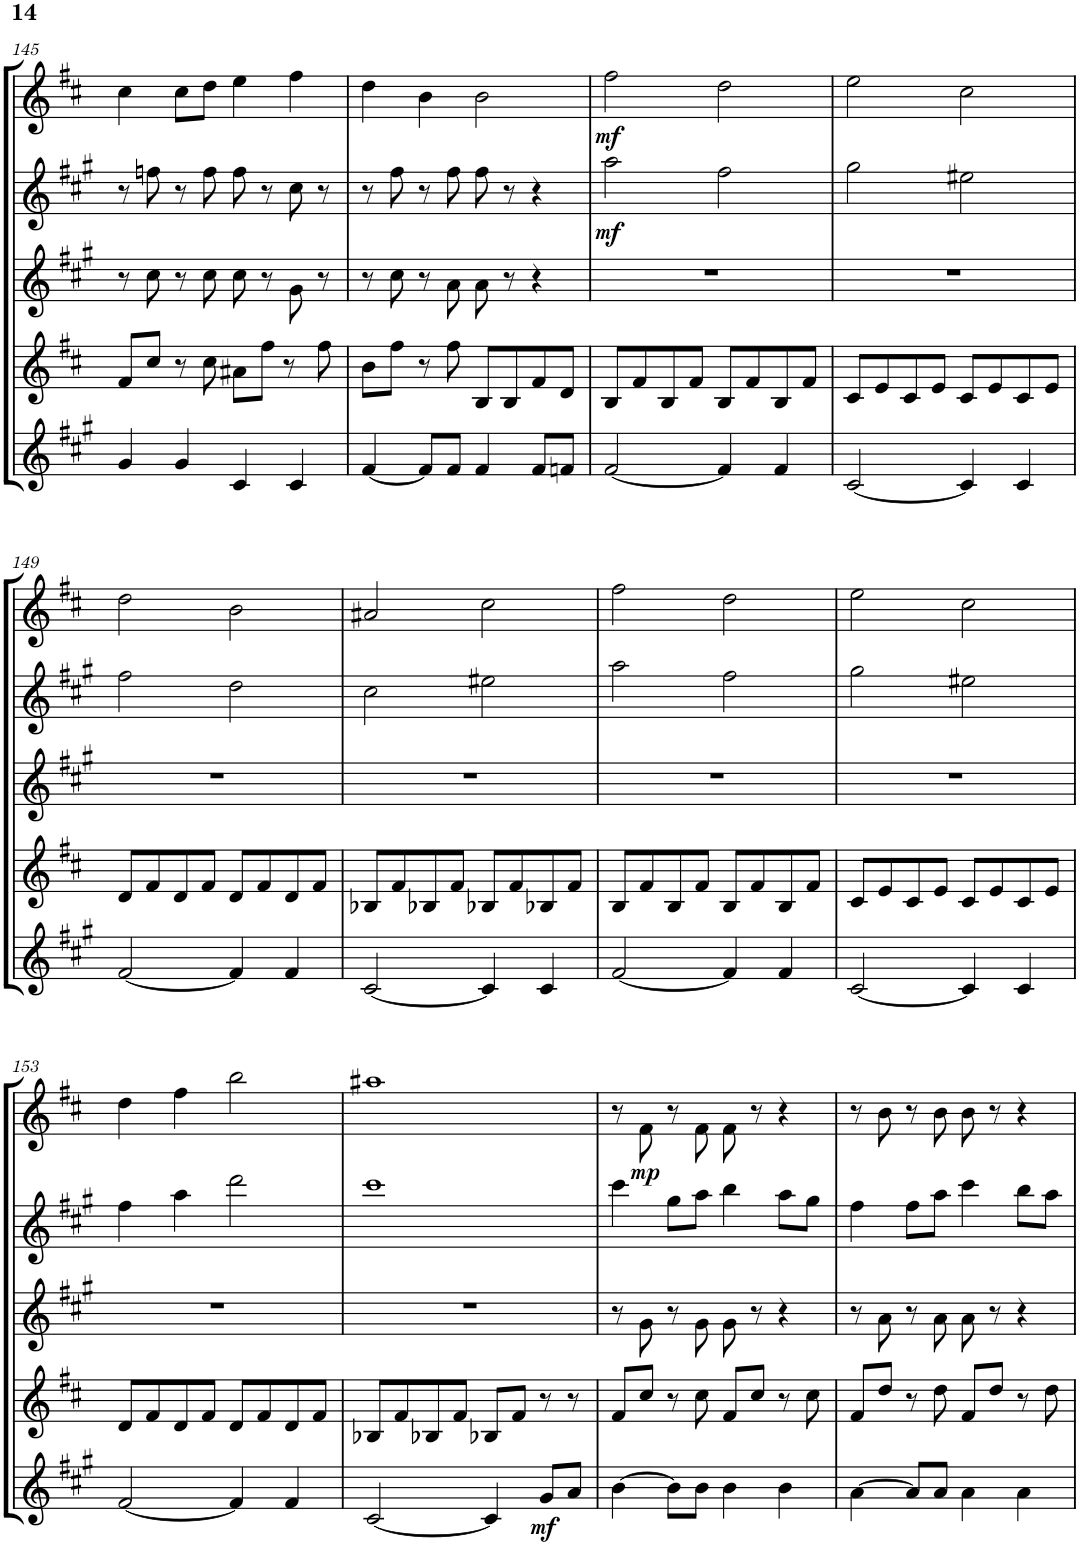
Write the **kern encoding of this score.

**kern	**dynam	**kern	**kern	**kern	**dynam	**kern	**dynam
*part5	*part5	*part4	*part3	*part2	*part2	*part1	*part1
*staff5	*staff5	*staff4	*staff3	*staff2	*staff2	*staff1	*staff1
*I"Baritone Saxophone	*	*I"Tenor Saxophone	*I"Alto Saxophone	*I"Alto Saxophone	*	*I"Soprano Saxophone	*
*I'Bar Sax	*	*I'T Sax	*I'A Sax	*I'A Sax	*	*I'S Sax	*
!!LO:PB:g=z
*clefG2	*	*clefG2	*clefG2	*clefG2	*	*clefG2	*
*Trd12c21	*	*Trd8c14	*Trd5c9	*Trd5c9	*	*Trd1c2	*
*k[f#c#g#]	*	*k[f#c#]	*k[f#c#g#]	*k[f#c#g#]	*	*k[f#c#]	*
*M4/4	*	*M4/4	*M4/4	*M4/4	*	*M4/4	*
=145	=145	=145	=145	=145	=145	=145	=145
4g#/	.	8f#/L	8r	8r	.	4cc#\	.
.	.	8cc#/J	8cc#\	8ffn\	.	.	.
4g#/	.	8r	8r	8r	.	8cc#\L	.
.	.	8cc#\	8cc#\	8ff\	.	8dd\J	.
4c#/	.	8a#X\L	8cc#\	8ff\	.	4ee\	.
.	.	8ff#\J	8r	8r	.	.	.
4c#/	.	8r	8g#\	8cc#\	.	4ff#\	.
.	.	8ff#\	8r	8r	.	.	.
=146	=146	=146	=146	=146	=146	=146	=146
[4f#/	.	8b\L	8r	8r	.	4dd\	.
.	.	8ff#\J	8cc#\	8ff#\	.	.	.
8f#/L]	.	8r	8r	8r	.	4b\	.
8f#/J	.	8ff#\	8a\	8ff#\	.	.	.
4f#/	.	8B/L	8a\	8ff#\	.	2b\	.
.	.	8B/	8r	8r	.	.	.
8f#/L	.	8f#/	4r	4r	.	.	.
8fn/J	.	8d/J	.	.	.	.	.
=147	=147	=147	=147	=147	=147	=147	=147
!	!	!	!	!	!LO:DY:b	!	!LO:DY:b
[2f#/	.	8B/L	1r	2aa\	mf	2ff#\	mf
.	.	8f#/	.	.	.	.	.
.	.	8B/	.	.	.	.	.
.	.	8f#/J	.	.	.	.	.
4f#/]	.	8B/L	.	2ff#\	.	2dd\	.
.	.	8f#/	.	.	.	.	.
4f#/	.	8B/	.	.	.	.	.
.	.	8f#/J	.	.	.	.	.
=148	=148	=148	=148	=148	=148	=148	=148
[2c#/	.	8c#/L	1r	2gg#\	.	2ee\	.
.	.	8e/	.	.	.	.	.
.	.	8c#/	.	.	.	.	.
.	.	8e/J	.	.	.	.	.
4c#/]	.	8c#/L	.	2ee#X\	.	2cc#\	.
.	.	8e/	.	.	.	.	.
4c#/	.	8c#/	.	.	.	.	.
.	.	8e/J	.	.	.	.	.
!!LO:LB:g=z
=149	=149	=149	=149	=149	=149	=149	=149
[2f#/	.	8d/L	1r	2ff#\	.	2dd\	.
.	.	8f#/	.	.	.	.	.
.	.	8d/	.	.	.	.	.
.	.	8f#/J	.	.	.	.	.
4f#/]	.	8d/L	.	2dd\	.	2b\	.
.	.	8f#/	.	.	.	.	.
4f#/	.	8d/	.	.	.	.	.
.	.	8f#/J	.	.	.	.	.
=150	=150	=150	=150	=150	=150	=150	=150
[2c#/	.	8B-X/L	1r	2cc#\	.	2a#X/	.
.	.	8f#/	.	.	.	.	.
.	.	8B-X/	.	.	.	.	.
.	.	8f#/J	.	.	.	.	.
4c#/]	.	8B-X/L	.	2ee#X\	.	2cc#\	.
.	.	8f#/	.	.	.	.	.
4c#/	.	8B-X/	.	.	.	.	.
.	.	8f#/J	.	.	.	.	.
=151	=151	=151	=151	=151	=151	=151	=151
[2f#/	.	8B/L	1r	2aa\	.	2ff#\	.
.	.	8f#/	.	.	.	.	.
.	.	8B/	.	.	.	.	.
.	.	8f#/J	.	.	.	.	.
4f#/]	.	8B/L	.	2ff#\	.	2dd\	.
.	.	8f#/	.	.	.	.	.
4f#/	.	8B/	.	.	.	.	.
.	.	8f#/J	.	.	.	.	.
=152	=152	=152	=152	=152	=152	=152	=152
[2c#/	.	8c#/L	1r	2gg#\	.	2ee\	.
.	.	8e/	.	.	.	.	.
.	.	8c#/	.	.	.	.	.
.	.	8e/J	.	.	.	.	.
4c#/]	.	8c#/L	.	2ee#X\	.	2cc#\	.
.	.	8e/	.	.	.	.	.
4c#/	.	8c#/	.	.	.	.	.
.	.	8e/J	.	.	.	.	.
!!LO:LB:g=z
=153	=153	=153	=153	=153	=153	=153	=153
[2f#/	.	8d/L	1r	4ff#\	.	4dd\	.
.	.	8f#/	.	.	.	.	.
.	.	8d/	.	4aa\	.	4ff#\	.
.	.	8f#/J	.	.	.	.	.
4f#/]	.	8d/L	.	2ddd\	.	2bb\	.
.	.	8f#/	.	.	.	.	.
4f#/	.	8d/	.	.	.	.	.
.	.	8f#/J	.	.	.	.	.
=154	=154	=154	=154	=154	=154	=154	=154
[2c#/	.	8B-X/L	1r	1ccc#	.	1aa#X	.
.	.	8f#/	.	.	.	.	.
.	.	8B-X/	.	.	.	.	.
.	.	8f#/J	.	.	.	.	.
4c#/]	.	8B-X/L	.	.	.	.	.
.	.	8f#/J	.	.	.	.	.
!	!LO:DY:b	!	!	!	!	!	!
8g#/L	mf	8r	.	.	.	.	.
8a/J	.	8r	.	.	.	.	.
=155	=155	=155	=155	=155	=155	=155	=155
[4b\	.	8f#/L	8r	4ccc#\	.	8r	.
!	!	!	!	!	!	!	!LO:DY:b
.	.	8cc#/J	8g#\	.	.	8f#\	mp
8b\L]	.	8r	8r	8gg#\L	.	8r	.
8b\J	.	8cc#\	8g#\	8aa\J	.	8f#\	.
4b\	.	8f#/L	8g#\	4bb\	.	8f#\	.
.	.	8cc#/J	8r	.	.	8r	.
4b\	.	8r	4r	8aa\L	.	4r	.
.	.	8cc#\	.	8gg#\J	.	.	.
=156	=156	=156	=156	=156	=156	=156	=156
[4a\	.	8f#/L	8r	4ff#\	.	8r	.
.	.	8dd/J	8a\	.	.	8b\	.
8a/L]	.	8r	8r	8ff#\L	.	8r	.
8a/J	.	8dd\	8a\	8aa\J	.	8b\	.
4a\	.	8f#/L	8a\	4ccc#\	.	8b\	.
.	.	8dd/J	8r	.	.	8r	.
4a\	.	8r	4r	8bb\L	.	4r	.
.	.	8dd\	.	8aa\J	.	.	.
=	=	=	=	=	=	=	=
*-	*-	*-	*-	*-	*-	*-	*-
